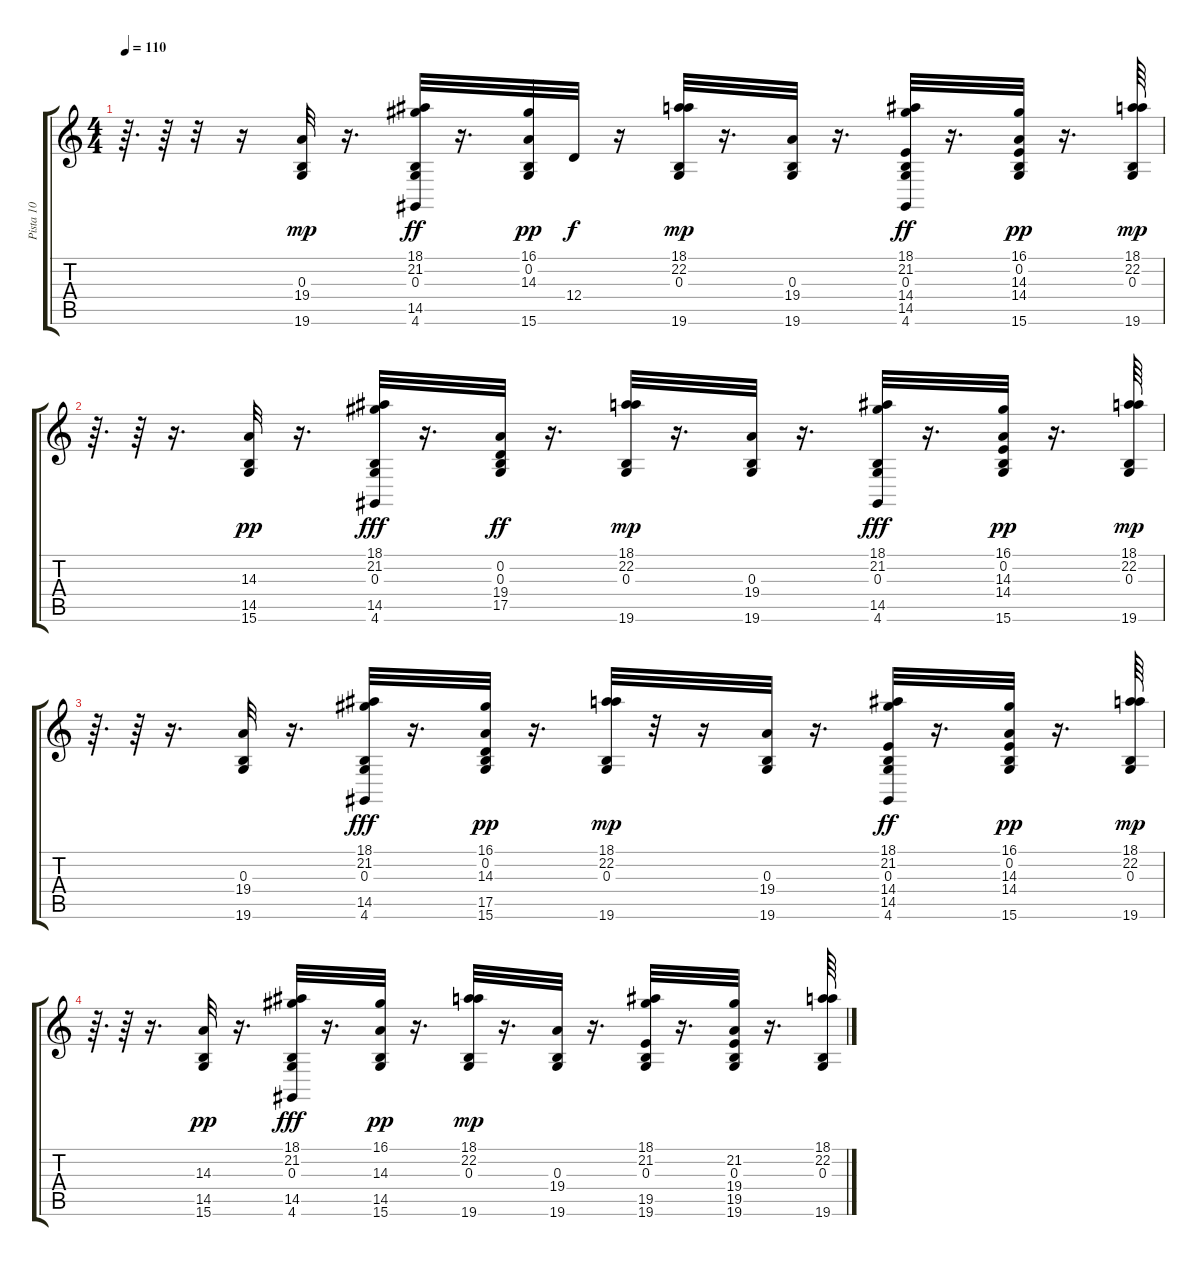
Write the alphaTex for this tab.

\track ("Pista 10" "Pista 10") {instrument cello}
\staff {score tabs}
\tuning (E4 B3 G3 D3 A2 E2) {hide}
\ts (4 4)
\tempo 110
\clef g2
\ks c
r.64{d dy mp} r.64 r.32 r.16 (0.3 19.4 19.6).32 r.16{d} (18.1 21.2 0.3 14.5 4.6).32{dy ff} r.16{d} (16.1 0.2 14.3 15.6).32{dy pp} 12.4.32{dy f} r.16 (18.1 22.2 0.3 19.6).32{dy mp} r.16{d} (0.3 19.4 19.6).32 r.16{d} (18.1 21.2 0.3 14.4 14.5 4.6).32{dy ff} r.16{d} (16.1 0.2 14.3 14.4 15.6).32{dy pp} r.16{d} (18.1 22.2 0.3 19.6).64{dy mp} |
r.64{d} r.64 r.16{d} (14.3 14.5 15.6).32{dy pp} r.16{d} (18.1 21.2 0.3 14.5 4.6).32{dy fff} r.16{d} (0.2 0.3 19.4 17.5).32{dy ff} r.16{d} (18.1 22.2 0.3 19.6).32{dy mp} r.16{d} (0.3 19.4 19.6).32 r.16{d} (18.1 21.2 0.3 14.5 4.6).32{dy fff} r.16{d} (16.1 0.2 14.3 14.4 15.6).32{dy pp} r.16{d} (18.1 22.2 0.3 19.6).64{dy mp} |
r.64{d} r.64 r.16{d} (0.3 19.4 19.6).32 r.16{d} (18.1 21.2 0.3 14.5 4.6).32{dy fff} r.16{d} (16.1 0.2 14.3 17.5 15.6).32{dy pp} r.16{d} (18.1 22.2 0.3 19.6).32{dy mp} r.32 r.16 (0.3 19.4 19.6).32 r.16{d} (18.1 21.2 0.3 14.4 14.5 4.6).32{dy ff} r.16{d} (16.1 0.2 14.3 14.4 15.6).32{dy pp} r.16{d} (18.1 22.2 0.3 19.6).64{dy mp} |
r.64{d} r.64 r.16{d} (14.3 14.5 15.6).32{dy pp} r.16{d} (18.1 21.2 0.3 14.5 4.6).32{dy fff} r.16{d} (16.1 14.3 14.5 15.6).32{dy pp} r.16{d} (18.1 22.2 0.3 19.6).32{dy mp} r.16{d} (0.3 19.4 19.6).32 r.16{d} (18.1 21.2 0.3 19.5 19.6).32 r.16{d} (21.2 0.3 19.4 19.5 19.6).32 r.16{d} (18.1 22.2 0.3 19.6).64
